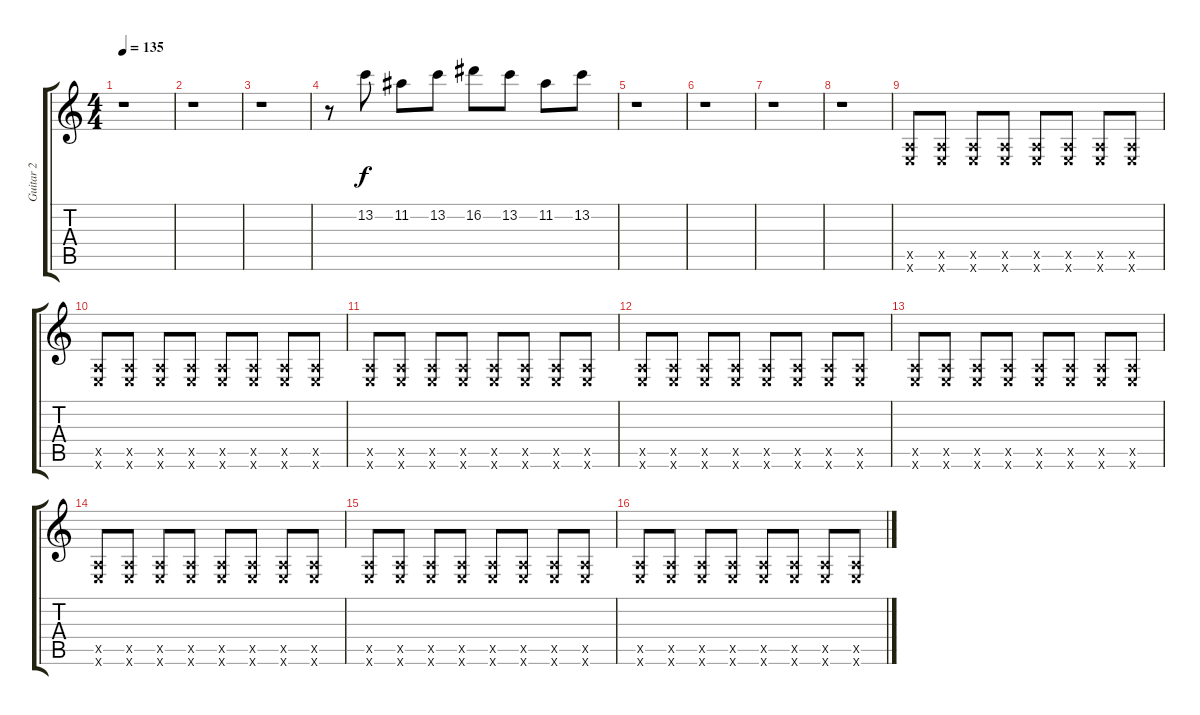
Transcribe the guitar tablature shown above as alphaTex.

\track ("Guitar 2" "Guitar 2") {instrument overdrivenguitar}
\staff {score tabs}
\tuning (E4 B3 G3 D3 A2 E2) {hide}
\ts (4 4)
\tempo 135
\clef g2
\ks c
r.1{dy f} |
r.1 |
r.1 |
r.8 13.2.8 11.2.8 13.2.8 16.2.8 13.2.8 11.2.8 13.2.8 |
r.1 |
r.1 |
r.1 |
r.1 |
(0.5{x} 0.6{x}).8 (0.5{x} 0.6{x}).8 (0.5{x} 0.6{x}).8 (0.5{x} 0.6{x}).8 (0.5{x} 0.6{x}).8 (0.5{x} 0.6{x}).8 (0.5{x} 0.6{x}).8 (0.5{x} 0.6{x}).8 |
(0.5{x} 0.6{x}).8 (0.5{x} 0.6{x}).8 (0.5{x} 0.6{x}).8 (0.5{x} 0.6{x}).8 (0.5{x} 0.6{x}).8 (0.5{x} 0.6{x}).8 (0.5{x} 0.6{x}).8 (0.5{x} 0.6{x}).8 |
(0.5{x} 0.6{x}).8 (0.5{x} 0.6{x}).8 (0.5{x} 0.6{x}).8 (0.5{x} 0.6{x}).8 (0.5{x} 0.6{x}).8 (0.5{x} 0.6{x}).8 (0.5{x} 0.6{x}).8 (0.5{x} 0.6{x}).8 |
(0.5{x} 0.6{x}).8 (0.5{x} 0.6{x}).8 (0.5{x} 0.6{x}).8 (0.5{x} 0.6{x}).8 (0.5{x} 0.6{x}).8 (0.5{x} 0.6{x}).8 (0.5{x} 0.6{x}).8 (0.5{x} 0.6{x}).8 |
(0.5{x} 0.6{x}).8 (0.5{x} 0.6{x}).8 (0.5{x} 0.6{x}).8 (0.5{x} 0.6{x}).8 (0.5{x} 0.6{x}).8 (0.5{x} 0.6{x}).8 (0.5{x} 0.6{x}).8 (0.5{x} 0.6{x}).8 |
(0.5{x} 0.6{x}).8 (0.5{x} 0.6{x}).8 (0.5{x} 0.6{x}).8 (0.5{x} 0.6{x}).8 (0.5{x} 0.6{x}).8 (0.5{x} 0.6{x}).8 (0.5{x} 0.6{x}).8 (0.5{x} 0.6{x}).8 |
(0.5{x} 0.6{x}).8 (0.5{x} 0.6{x}).8 (0.5{x} 0.6{x}).8 (0.5{x} 0.6{x}).8 (0.5{x} 0.6{x}).8 (0.5{x} 0.6{x}).8 (0.5{x} 0.6{x}).8 (0.5{x} 0.6{x}).8 |
(0.5{x} 0.6{x}).8 (0.5{x} 0.6{x}).8 (0.5{x} 0.6{x}).8 (0.5{x} 0.6{x}).8 (0.5{x} 0.6{x}).8 (0.5{x} 0.6{x}).8 (0.5{x} 0.6{x}).8 (0.5{x} 0.6{x}).8
